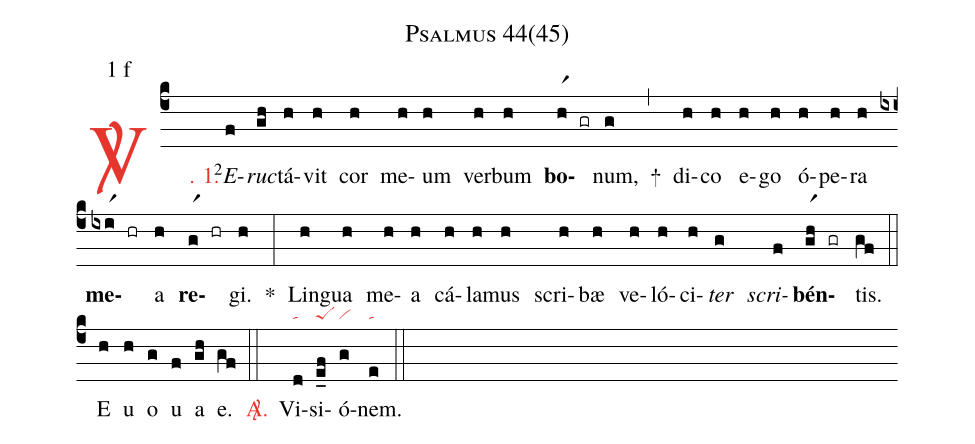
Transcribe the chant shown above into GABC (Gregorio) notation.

name: Psalmus 44(45);
mode: 1;
mode-differentia: f;
nabc-lines: 1;
%%
(c4)

<c><sp>V/</sp>. 1.</c>() <v>\VSup{2}</v><i>E</i>(f)<i>ruc</i>(gh)tá(h)vit(h) cor(h) me(h)um(h) ver(h)bum(h) <b>bo</b>(hr1 gr)num,(g) +(,) di(h)co(h) e(h)go(h) ó(h)pe(h)ra(h) <b>me</b>(ixir1 hr)a(h) <b>re</b>(gr1 hr)gi.(h) *(:) Lin(h)gua(h) me(h)a(h) cá(h)la(h)mus(h) scri(h)bæ(h) ve(h)ló(h)ci(h)<i>ter</i>(g) <i>scri</i>(f)<b>bén</b>(gr1h gr)tis.(gf) (::)

<eu>E(h) u(h) o(g) u(f) a(gh) e.</eu>(gf) (::)

<nlba><c><sp>A/</sp>.</c>() Vi</nlba>(d|ta)si(e_f|peS)ó(g|vi)nem.(e|ta) (::)
